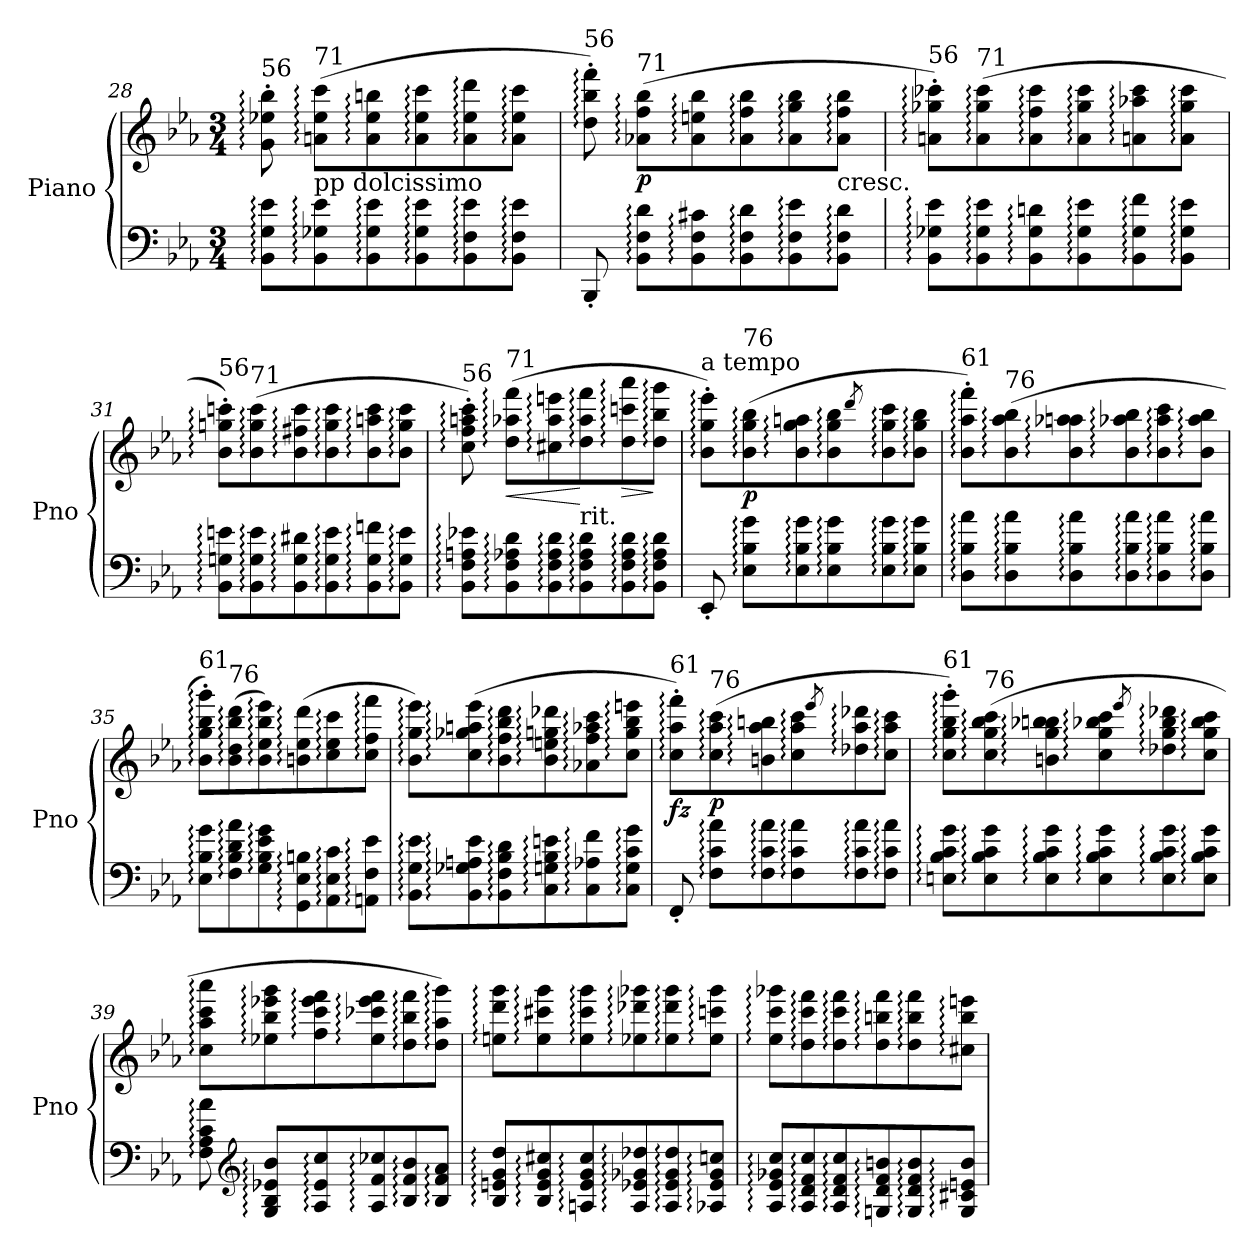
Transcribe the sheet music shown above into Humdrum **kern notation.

**kern	**kern	**dynam
*part1	*part1	*part1
*staff2	*staff1	*staff1/2
*I"Piano	*	*
*I'Pno	*	*
*clefF4	*clefG2	*
*k[b-e-a-]	*k[b-e-a-]	*
*E-:	*E-:	*
*M3/4	*M3/4	*
=28	=28	=28
!	!LO:TX:a:t=56	!
8BB-\: 8G\: 8e-\:L	8g\:' 8ee-X\:' 8bb-\:'	.
!	!LO:TX:a:t=71	!
!	!LO:TX:b:t=pp dolcissimo	!
8BB-\: 8G-X\: 8e-\:	(8an\: 8ee-\: 8ccc\:L	.
8BB-\: 8G-\: 8e-\:	8a\: 8ee-\: 8bbn\:	.
8BB-\: 8G-\: 8e-\:	8a\: 8ee-\: 8ccc\:	.
8BB-\: 8F\: 8e-\:	8a\: 8ee-\: 8ddd\:	.
8BB-\: 8F\: 8e-\:J	8a\: 8ee-\: 8ccc\:J	.
!!LO:PB:g=z
=29	=29	=29
!	!LO:TX:a:t=56	!
8BBB-'/	8dd\:' 8bb-\:' 8fff\:')	.
!	!LO:TX:a:t=71	!
!	!	!LO:DY:b
8BB-\: 8F\: 8d\:L	(8a-X\: 8ff\: 8bb-\:L	p
8BB-\: 8F\: 8c#X\:	8a-\: 8een\: 8bb-\:	.
8BB-\: 8F\: 8d\:	8a-\: 8ff\: 8bb-\:	.
8BB-\: 8F\: 8e-\:	8a-\: 8gg\: 8bb-\:	.
!	!LO:TX:b:t=cresc.	!
8BB-\: 8F\: 8d\:J	8a-\: 8ff\: 8bb-\:J	.
=30	=30	=30
!	!LO:TX:a:t=56	!
8BB-\: 8G-X\: 8e-\:L	8an\:' 8gg-X\:' 8ccc-X\:'L)	.
!	!LO:TX:a:t=71	!
8BB-\: 8G-\: 8e-\:	(8a\: 8gg-\: 8ccc-\:	.
8BB-\: 8G-\: 8dn\:	8a\: 8ff\: 8ccc-\:	.
8BB-\: 8G-\: 8e-\:	8a\: 8gg-\: 8ccc-\:	.
8BB-\: 8G-\: 8f\:	8an\: 8aa-X\: 8ccc-\:	.
8BB-\: 8G-\: 8e-\:J	8a\: 8gg-\: 8ccc-\:J	.
=31	=31	=31
!	!LO:TX:a:t=56	!
8BB-\: 8Gn\: 8en\:L	8b-\:' 8ggn\:' 8cccn\:'L)	.
!	!LO:TX:a:t=71	!
8BB-\: 8G\: 8e\:	(8b-\: 8gg\: 8ccc\:	.
8BB-\: 8G\: 8d#X\:	8b-\: 8ff#X\: 8ccc\:	.
8BB-\: 8G\: 8e\:	8b-\: 8gg\: 8ccc\:	.
8BB-\: 8G\: 8fn\:	8b-\: 8aan\: 8ccc\:	.
8BB-\: 8G\: 8e\:J	8b-\: 8gg\: 8ccc\:J	.
=32	=32	=32
!	!LO:TX:a:t=56	!
8BB-\: 8F\: 8An\: 8e-X\:L	8cc\:' 8ff\:' 8aan\:' 8ccc\:')	.
!	!LO:TX:a:t=71	!
!	!	!LO:HP:b
8BB-\: 8F\: 8A-X\: 8d\:	(8dd\: 8aa-X\: 8fff\:L	<
8BB-\: 8F\: 8A-\: 8d\:	8cc#X\: 8aa-\: 8eeen\:	.
!	!LO:TX:b:t=rit.	!
8BB-\: 8F\: 8A-\: 8d\:	8dd\: 8aa-\: 8fff\:	[
!	!	!LO:HP:b
8BB-\: 8F\: 8A-\: 8d\:	8dd\: 8cccn\: 8aaa-\:	>
8BB-\: 8F\: 8A-\: 8d\:J	8dd\: 8bb-\: 8ggg\:J	]
!!LO:LB:g=z
=33	=33	=33
!	!LO:TX:a:t=a tempo	!
8EE-'/	8b-\:' 8gg\:' 8eee-\:'L)	.
!	!LO:TX:a:t=76	!
!	!	!LO:DY:b
8E-\: 8B-\: 8g\:L	(8b-\: 8gg\: 8bb-\:	p
8E-\: 8B-\: 8g\:	8b-\: 8gg\: 8aan\:	.
8E-\: 8B-\: 8g\:	8b-\: 8gg\: 8bb-\:	.
.	8qddd/	.
8E-\: 8B-\: 8g\:	8b-\: 8gg\: 8ccc\:	.
8E-\: 8B-\: 8g\:J	8b-\: 8gg\: 8bb-\:J	.
=34	=34	=34
!	!LO:TX:a:t=61	!
8D\: 8B-\: 8a-\:L	8b-\:' 8aa-\:' 8fff\:'L)	.
!	!LO:TX:a:t=76	!
8D\: 8B-\: 8a-\:	(8b-\: 8aa-\: 8bb-\:	.
8D\: 8B-\: 8a-\:	8b-\: 8aa-X\: 8aan\:	.
8D\: 8B-\: 8a-\:	8b-\: 8aa-X\: 8bb-\:	.
8D\: 8B-\: 8a-\:	8b-\: 8aa-\: 8ccc\:	.
8D\: 8B-\: 8a-\:J	8b-\: 8aa-\: 8bb-\:J	.
=35	=35	=35
!	!LO:TX:a:t=61	!
8E-\: 8B-\: 8g\:L	8b-\:' 8gg\:' 8bb-\:' 8ggg\:'L)	.
!	!LO:TX:a:t=76	!
8F\: 8B-\: 8d\: 8a-\:	(8b-\: 8dd\: 8bb-\: 8ddd\:	.
8G\: 8B-\: 8e-\: 8g\:	8b-\: 8ee-\: 8bb-\: 8eee-\:)	.
8GG\: 8E-\: 8Bn\:	(8bn\: 8ee-\: 8ddd\:	.
8AA-\: 8E-\: 8c\:	8cc\: 8ee-\: 8ccc\:	.
8AAn\: 8F\: 8e-\:J	8cc\: 8ff\: 8fff\:J	.
!!LO:LB:g=z
=36	=36	=36
8BB-\: 8G\: 8e-\:L	8b-\: 8gg\: 8eee-\:L)	.
8BB-\: 8G-X\: 8An\: 8e-\:	(8cc\: 8gg-X\: 8aan\: 8eee-\:	.
8BB-\: 8F\: 8B-\: 8d\:	8b-\: 8ff\: 8bb-\: 8ddd\:	.
8C\: 8Gn\: 8B-\: 8en\:	8b-\: 8een\: 8ggn\: 8ddd-X\:	.
8C\: 8A-X\: 8f\:	8a-X\: 8ff\: 8aa-X\: 8ccc\:	.
8C\: 8G\: 8c\: 8g\:J	8cc\: 8gg\: 8bb-\: 8eeen\:J	.
=37	=37	=37
!	!LO:TX:a:t=61	!
!	!	!LO:DY:b
8FF'/	8cc\:' 8aa-\:' 8fff\:'L)	fz
!	!LO:TX:a:t=76	!
!	!	!LO:DY:b
8F\: 8c\: 8a-\:L	(8cc\: 8aa-\: 8ccc\:	p
8F\: 8c\: 8a-\:	8bn\: 8aa-\: 8bbn\:	.
8F\: 8c\: 8a-\:	8cc\: 8aa-\: 8ccc\:	.
.	8qeee-/	.
8F\: 8c\: 8a-\:	8dd-X\: 8aa-\: 8ddd-X\:	.
8F\: 8c\: 8a-\:J	8cc\: 8aa-\: 8ccc\:J	.
=38	=38	=38
!	!LO:TX:a:t=61	!
8En\: 8B-\: 8c\: 8g\:L	8cc\:' 8gg\:' 8bb-\:' 8ggg\:'L)	.
!	!LO:TX:a:t=76	!
8E\: 8B-\: 8c\: 8g\:	(8cc\: 8gg\: 8bb-\: 8ccc\:	.
8E\: 8B-\: 8c\: 8g\:	8bn\: 8gg\: 8bb-X\: 8bbn\:	.
8E\: 8B-\: 8c\: 8g\:	8cc\: 8gg\: 8bb-X\: 8ccc\:	.
.	8qeee-/	.
8E\: 8B-\: 8c\: 8g\:	8dd-X\: 8gg\: 8bb-\: 8ddd-X\:	.
8E\: 8B-\: 8c\: 8g\:J	8cc\: 8gg\: 8bb-\: 8ccc\:J	.
!!LO:LB:g=z
=39	=39	=39
8F\: 8A-\: 8c\: 8a-\:	8cc\: 8aa-\: 8ccc\: 8aaa-\:L	.
*clefG2	*	*
8G/: 8B-/: 8e-X/: 8b-/:L	8ee-X\: 8bb-\: 8eee-X\: 8ggg\:	.
8A-/: 8e-/: 8cc/:	8ff\: 8ccc\: 8eee-\: 8fff\:	.
8A-/: 8f/: 8cc-X/:	8ee-\: 8ccc-X\: 8eee-\: 8fff\:	.
8B-/: 8f/: 8b-/:	8dd\: 8bb-\: 8fff\:	.
8B-/: 8f/: 8a-/:J	8dd\: 8aa-\: 8ggg\:J)	.
=40	=40	=40
8B-/: 8en/: 8g/: 8dd/:L	8een\: 8ddd\: 8ggg\:L	.
8B-/: 8e/: 8g/: 8cc#X/:	8ee\: 8ccc#X\: 8ggg\:	.
8An/: 8e/: 8g/: 8cc#/:	8ee\: 8ccc#\: 8ggg\:	.
8A/: 8e-X/: 8g-X/: 8dd-X/:	8ee-X\: 8ddd-X\: 8ggg-X\:	.
8A/: 8e-/: 8g-/: 8dd-/:	8ee-\: 8ddd-\: 8ggg-\:	.
8A-X/: 8e-/: 8g-/: 8ccn/:J	8ee-\: 8cccn\: 8ggg-\:J	.
=41	=41	=41
8A-/: 8e-/: 8g-X/: 8cc/:L	8ee-\: 8ccc\: 8ggg-X\:L	.
8A-/: 8d/: 8f/: 8cc/:	8dd\: 8ccc\: 8fff\:	.
8A-/: 8d/: 8f/: 8cc/:	8dd\: 8ccc\: 8fff\:	.
8Gn/: 8d/: 8f/: 8bn/:	8dd\: 8bbn\: 8fff\:	.
8G/: 8d/: 8f/: 8b/:	8dd\: 8bb\: 8fff\:	.
8G/: 8c#X/: 8en/: 8b/:J	8cc#X\: 8bb\: 8eeen\:J	.
=	=	=
*-	*-	*-
